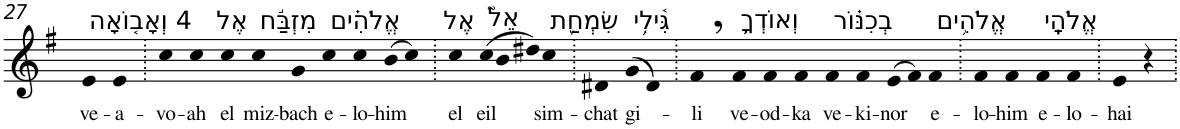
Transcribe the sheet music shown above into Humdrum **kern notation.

**kern	**text
*part1	*part1
*staff1	*staff1
*I"Piano	*
*I'Pno	*
!!LO:PB:g=z
*clefG2	*
*k[f#]	*
*G:	*
=27	=27
!LO:TX:a:t=4 וְאָב֤וֹאָה	!
!	!LO:LY:b
4e	ve-
!	!LO:LY:b
4e	-a-
=28.	=28.
!	!LO:LY:b
4cc	-vo-
!	!LO:LY:b
4cc	-ah
!LO:TX:a:t=אֶל	!
!	!LO:LY:b
4cc	el
!LO:TX:a:t=מִזְבַּ֬ח	!
!	!LO:LY:b
4cc	miz-
!	!LO:LY:b
4g	-bach
!LO:TX:a:t=אֱלֹהִ֗ים	!
!	!LO:LY:b
4cc	e-
!	!LO:LY:b
4cc	-lo-
!	!LO:LY:b
(>8b	-him
8cc)	.
=29.	=29.
!LO:TX:a:t=אֶל	!
!	!LO:LY:b
4cc	el
*Xtuplet	*
!LO:TX:a:t=אֵל֮	!
!	!LO:LY:b
(>12cc	eil
12b	.
12dd#X)	.
!LO:TX:a:t=שִׂמְחַ֪ת	!
!	!LO:LY:b
4cc	sim-
=30.	=30.
!	!LO:LY:b
4d#X	-chat
!LO:TX:a:t=גִּ֫ילִ֥י	!
!	!LO:LY:b
(>8g	gi-
8d#)	.
=31.	=31.
!	!LO:LY:b
4f#,	-li
!LO:TX:a:t=וְאוֹדְךָ֥	!
!	!LO:LY:b
4f#	ve-
!	!LO:LY:b
4f#	-od-
!	!LO:LY:b
4f#	-ka
!LO:TX:a:t=בְכִנּ֗וֹר	!
!	!LO:LY:b
4f#	ve-
!	!LO:LY:b
4f#	-ki-
!	!LO:LY:b
(>8e	-nor
8f#)	.
!LO:TX:a:t=אֱלֹהִ֥ים	!
!	!LO:LY:b
4f#	e-
=32.	=32.
!	!LO:LY:b
4f#	-lo-
!	!LO:LY:b
4f#	-him
!LO:TX:a:t=אֱלֹהָֽי	!
!	!LO:LY:b
4f#	e-
!	!LO:LY:b
4f#	-lo-
=33.	=33.
!	!LO:LY:b
4e	-hai
4r	.
=.	=.
*-	*-
